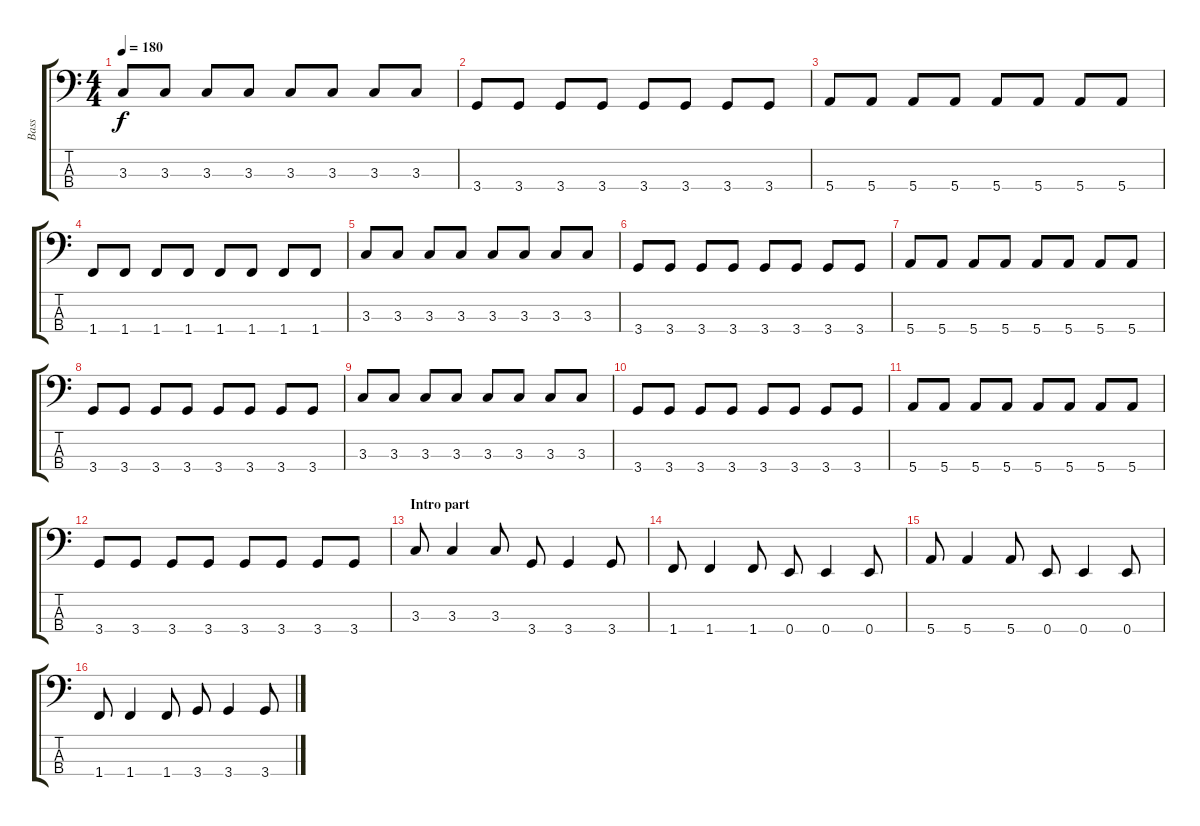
\track ("Bass" "Bass") {instrument electricbasspick}
\staff {score tabs}
\tuning (G2 D2 A1 E1) {hide}
\ts (4 4)
\tempo 180
\clef f4
\ks c
3.3.8{dy f} 3.3.8 3.3.8 3.3.8 3.3.8 3.3.8 3.3.8 3.3.8 |
3.4.8 3.4.8 3.4.8 3.4.8 3.4.8 3.4.8 3.4.8 3.4.8 |
5.4.8 5.4.8 5.4.8 5.4.8 5.4.8 5.4.8 5.4.8 5.4.8 |
1.4.8 1.4.8 1.4.8 1.4.8 1.4.8 1.4.8 1.4.8 1.4.8 |
3.3.8 3.3.8 3.3.8 3.3.8 3.3.8 3.3.8 3.3.8 3.3.8 |
3.4.8 3.4.8 3.4.8 3.4.8 3.4.8 3.4.8 3.4.8 3.4.8 |
5.4.8 5.4.8 5.4.8 5.4.8 5.4.8 5.4.8 5.4.8 5.4.8 |
3.4.8 3.4.8 3.4.8 3.4.8 3.4.8 3.4.8 3.4.8 3.4.8 |
3.3.8 3.3.8 3.3.8 3.3.8 3.3.8 3.3.8 3.3.8 3.3.8 |
3.4.8 3.4.8 3.4.8 3.4.8 3.4.8 3.4.8 3.4.8 3.4.8 |
5.4.8 5.4.8 5.4.8 5.4.8 5.4.8 5.4.8 5.4.8 5.4.8 |
3.4.8 3.4.8 3.4.8 3.4.8 3.4.8 3.4.8 3.4.8 3.4.8 |
\section ("" "Intro part")
3.3.8 3.3.4 3.3.8 3.4.8 3.4.4 3.4.8 |
1.4.8 1.4.4 1.4.8 0.4.8 0.4.4 0.4.8 |
5.4.8 5.4.4 5.4.8 0.4.8 0.4.4 0.4.8 |
1.4.8 1.4.4 1.4.8 3.4.8 3.4.4 3.4.8
